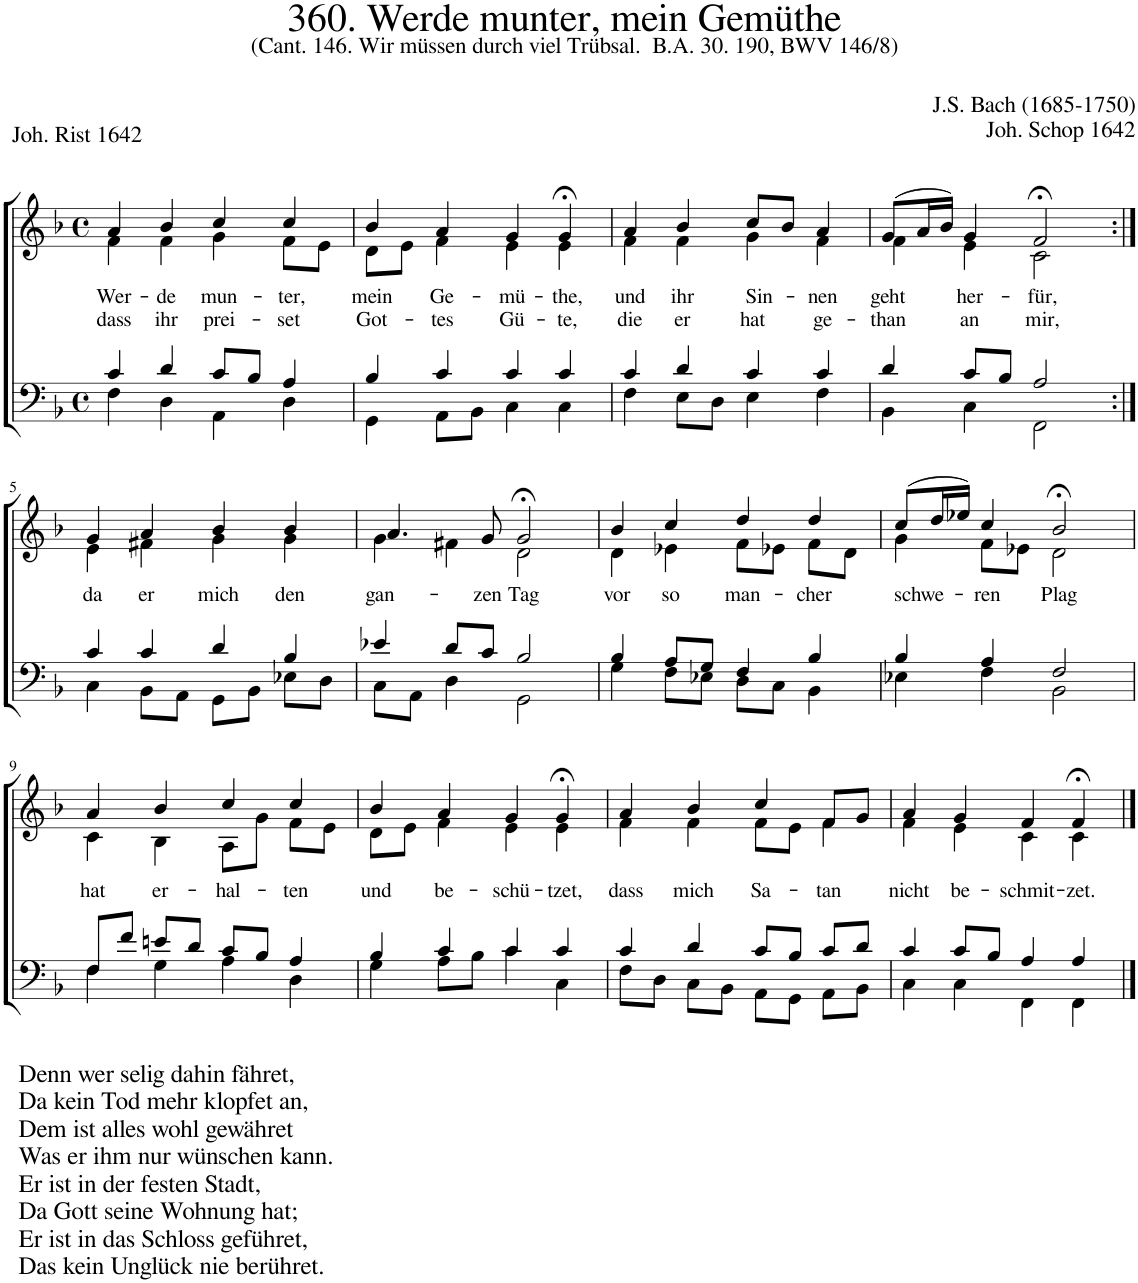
**kern	**kern	**text	**text
*part2	*part1	*part1	*part1
*staff2	*staff1	*staff1	*staff1
*I"Tenor/Bass	*I"Soprano/Alto	*	*
*clefF4	*clefG2	*	*
*k[b-]	*k[b-]	*	*
*M4/4	*M4/4	*	*
*met(c)	*met(c)	*	*
=1	=1	=1	=1
*^	*	*	*
!	!	!	!LO:LY:b	!LO:LY:b
*	*	*^	*	*
4c/	4F\	4a/	4f\	Wer-	dass
!	!	!	!	!LO:LY:b	!LO:LY:b
4d/	4D\	4b-/	4f\	-de	ihr
!	!	!	!	!LO:LY:b	!LO:LY:b
8c/L	4AA\	4cc/	4g\	mun-	prei-
8B-/J	.	.	.	.	.
!	!	!	!	!LO:LY:b	!LO:LY:b
4A/	4D\	4cc/	8f\L	-ter,	-set
.	.	.	8e\J	.	.
=2	=2	=2	=2	=2	=2
!	!	!	!	!LO:LY:b	!LO:LY:b
4B-/	4GG\	4b-/	8d\L	mein	Got-
.	.	.	8e\J	.	.
!	!	!	!	!LO:LY:b	!LO:LY:b
4c/	8AA\L	4a/	4f\	Ge-	-tes
.	8BB-\J	.	.	.	.
!	!	!	!	!LO:LY:b	!LO:LY:b
4c/	4C\	4g/	4e\	-mü-	Gü-
!	!	!	!	!LO:LY:b	!LO:LY:b
4c/	4C\	4g;<,/	4e\	-the,	-te,
=3	=3	=3	=3	=3	=3
!	!	!	!	!LO:LY:b	!LO:LY:b
4c/	4F\	4a/	4f\	und	die
!	!	!	!	!LO:LY:b	!LO:LY:b
4d/	8E\L	4b-/	4f\	ihr	er
.	8D\J	.	.	.	.
!	!	!	!	!LO:LY:b	!LO:LY:b
4c/	4E\	8cc/L	4g\	Sin-	hat
.	.	8b-/J	.	.	.
!	!	!	!	!LO:LY:b	!LO:LY:b
4c/	4F\	4a/	4f\	-nen	ge-
=4	=4	=4	=4	=4	=4
!	!	!	!	!LO:LY:b	!LO:LY:b
4d/	4BB-\	(8g/L	4f\	geht	-than
.	.	16a/L	.	.	.
.	.	16b-/JJ)	.	.	.
!	!	!	!	!LO:LY:b	!LO:LY:b
8c/L	4C\	4g/	4e\	her-	an
8B-/J	.	.	.	.	.
!	!	!	!	!LO:LY:b	!LO:LY:b
2A/	2FF\	2f;<,/	2c\	-für,	mir,
!!LO:LB:g=z	!!
=5:|!	=5:|!	=5:|!	=5:|!	=5:|!	=5:|!
!	!	!	!	!LO:LY:b	!
4c/	4C\	4g/	4e\	da	.
!	!	!	!	!LO:LY:b	!
4c/	8BB-\L	4a/	4f#X\	er	.
.	8AA\J	.	.	.	.
!	!	!	!	!LO:LY:b	!
4d/	8GG\L	4b-/	4g\	mich	.
.	8BB-\J	.	.	.	.
!	!	!	!	!LO:LY:b	!
4B-/	8E-X\L	4b-/	4g\	den	.
.	8D\J	.	.	.	.
=6	=6	=6	=6	=6	=6
!	!	!	!	!LO:LY:b	!
4e-X/	8C\L	4.a/	4g\	gan-	.
.	8AA\J	.	.	.	.
8d/L	4D\	.	4f#X\	.	.
!	!	!	!	!LO:LY:b	!
8c/J	.	8g/	.	-zen	.
!	!	!	!	!LO:LY:b	!
2B-/	2GG\	2g;<,/	2d\	Tag	.
=7	=7	=7	=7	=7	=7
!	!	!	!	!LO:LY:b	!
4B-/	4G\	4b-/	4d\	vor	.
!	!	!	!	!LO:LY:b	!
8A/L	8F\L	4cc/	4e-X\	so	.
8G/J	8E-X\J	.	.	.	.
!	!	!	!	!LO:LY:b	!
4F/	8D\L	4dd/	8f\L	man-	.
.	8C\J	.	8e-X\J	.	.
!	!	!	!	!LO:LY:b	!
4B-/	4BB-\	4dd/	8f\L	-cher	.
.	.	.	8d\J	.	.
=8	=8	=8	=8	=8	=8
!	!	!	!	!LO:LY:b	!
4B-/	4E-X\	(8cc/L	4g\	schwe-	.
.	.	16dd/L	.	.	.
.	.	16ee-X/JJ)	.	.	.
!	!	!	!	!LO:LY:b	!
4A/	4F\	4cc/	8f\L	-ren	.
.	.	.	8e-X\J	.	.
!	!	!	!	!LO:LY:b	!
2F/	2BB-\	2b-;<,/	2d\	Plag	.
!!LO:LB:g=z	!!
=9	=9	=9	=9	=9	=9
!	!	!	!	!LO:LY:b	!
8F/L	4F\	4a/	4c\	hat	.
8f/J	.	.	.	.	.
!	!	!	!	!LO:LY:b	!
8en/L	4G\	4b-/	4B-\	er-	.
8d/J	.	.	.	.	.
!	!	!	!	!LO:LY:b	!
8c/L	4A\	4cc/	8A\L	-hal-	.
8B-/J	.	.	8g\J	.	.
!	!	!	!	!LO:LY:b	!
4A/	4D\	4cc/	8f\L	-ten	.
.	.	.	8e\J	.	.
=10	=10	=10	=10	=10	=10
!	!	!	!	!LO:LY:b	!
4B-/	4G\	4b-/	8d\L	und	.
.	.	.	8e\J	.	.
!	!	!	!	!LO:LY:b	!
4c/	8A\L	4a/	4f\	be-	.
.	8B-\J	.	.	.	.
!	!	!	!	!LO:LY:b	!
4c/	4c\	4g/	4e\	-schü-	.
!	!	!	!	!LO:LY:b	!
4c/	4C\	4g;<,/	4e\	-tzet,	.
=11	=11	=11	=11	=11	=11
!	!	!	!	!LO:LY:b	!
4c/	8F\L	4a/	4f\	dass	.
.	8D\J	.	.	.	.
!	!	!	!	!LO:LY:b	!
4d/	8C\L	4b-/	4f\	mich	.
.	8BB-\J	.	.	.	.
!	!	!	!	!LO:LY:b	!
8c/L	8AA\L	4cc/	8f\L	Sa-	.
8B-/J	8GG\J	.	8e\J	.	.
!	!	!	!	!LO:LY:b	!
8c/L	8AA\L	8f/L	4f\	-tan	.
8d/J	8BB-\J	8g/J	.	.	.
=12	=12	=12	=12	=12	=12
!	!	!	!	!LO:LY:b	!
4c/	4C\	4a/	4f\	nicht	.
!	!	!	!	!LO:LY:b	!
8c/L	4C\	4g/	4e\	be-	.
8B-/J	.	.	.	.	.
!	!	!	!	!LO:LY:b	!
4A/	4FF\	4f/	4c\	-schmit-	.
!	!	!	!	!LO:LY:b	!
4A/	4FF\	4f;</	4c\	-zet.	.
*v	*v	*	*	*	*
*	*v	*v	*	*
==	==	==	==
*-	*-	*-	*-
